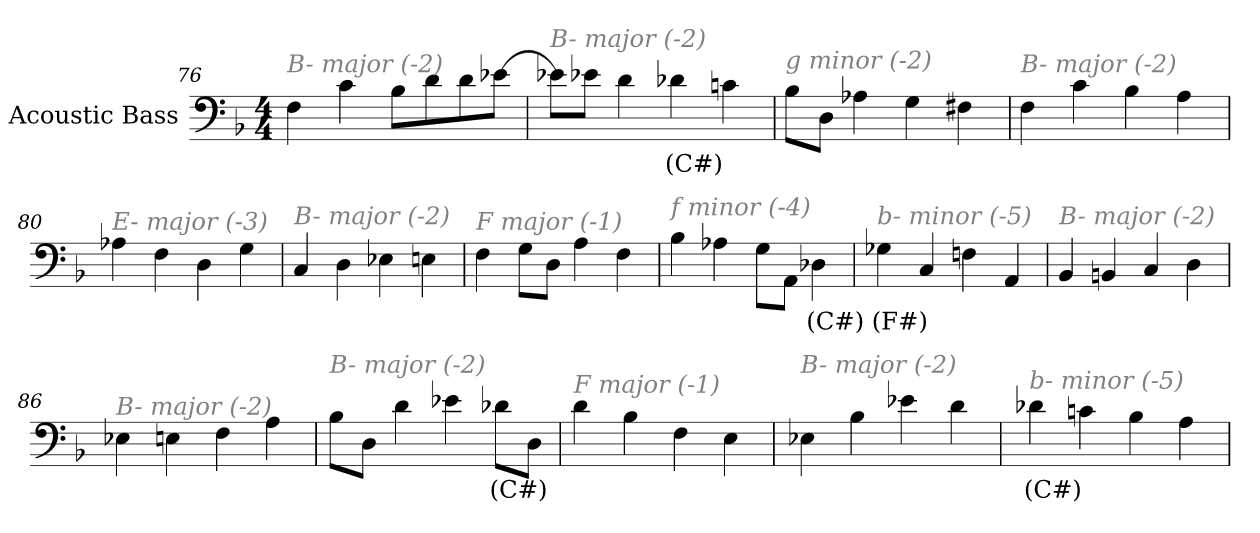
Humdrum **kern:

**kern	**text
*part1	*part1
*staff1	*staff1
*I"Acoustic Bass	*
*clefF4	*
*ITrd7c12	*
*k[b-]	*
*F:	*
*M4/4	*
=76	=76
!LO:TX:i:color=#808080:t=B- major (-2)	!
4FF	.
4C	.
8BB-L	.
8D	.
8D	.
[8E-XJ	.
=77	=77
!LO:TX:i:color=#808080:t=B- major (-2)	!
8E-XL]	.
8E-XJ	.
4D	.
4D-Xi	(C#)
4Cn	.
=78	=78
!LO:TX:i:color=#808080:t=g minor (-2)	!
8BB-L	.
8DDJ	.
4AA-X	.
4GG	.
4FF#X	.
=79	=79
!LO:TX:i:color=#808080:t=B- major (-2)	!
4FF	.
4C	.
4BB-	.
4AA	.
=80	=80
!LO:TX:i:color=#808080:t=E- major (-3)	!
4AA-X	.
4FF	.
4DD	.
4GG	.
=81	=81
!LO:TX:i:color=#808080:t=B- major (-2)	!
4CC	.
4DD	.
4EE-X	.
4EEn	.
=82	=82
!LO:TX:i:color=#808080:t=F major (-1)	!
4FF	.
8GGL	.
8DDJ	.
4AA	.
4FF	.
=83	=83
!LO:TX:i:color=#808080:t=f minor (-4)	!
4BB-	.
4AA-X	.
8GGL	.
8AAAJ	.
4DD-Xi	(C#)
=84	=84
!LO:TX:i:color=#808080:t=b- minor (-5)	!
4GG-Xi	(F#)
4CC	.
4FFn	.
4AAA	.
=85	=85
!LO:TX:i:color=#808080:t=B- major (-2)	!
4BBB-	.
4BBBn	.
4CC	.
4DD	.
=86	=86
!LO:TX:i:color=#808080:t=B- major (-2)	!
4EE-X	.
4EEn	.
4FF	.
4AA	.
=87	=87
!LO:TX:i:color=#808080:t=B- major (-2)	!
8BB-L	.
8DDJ	.
4D	.
4E-X	.
8D-XiL	(C#)
8DDJ	.
=88	=88
!LO:TX:i:color=#808080:t=F major (-1)	!
4D	.
4BB-	.
4FF	.
4EE	.
=89	=89
!LO:TX:i:color=#808080:t=B- major (-2)	!
4EE-X	.
4BB-	.
4E-X	.
4D	.
=90	=90
!LO:TX:i:color=#808080:t=b- minor (-5)	!
4D-Xi	(C#)
4Cn	.
4BB-	.
4AA	.
=	=
*-	*-
